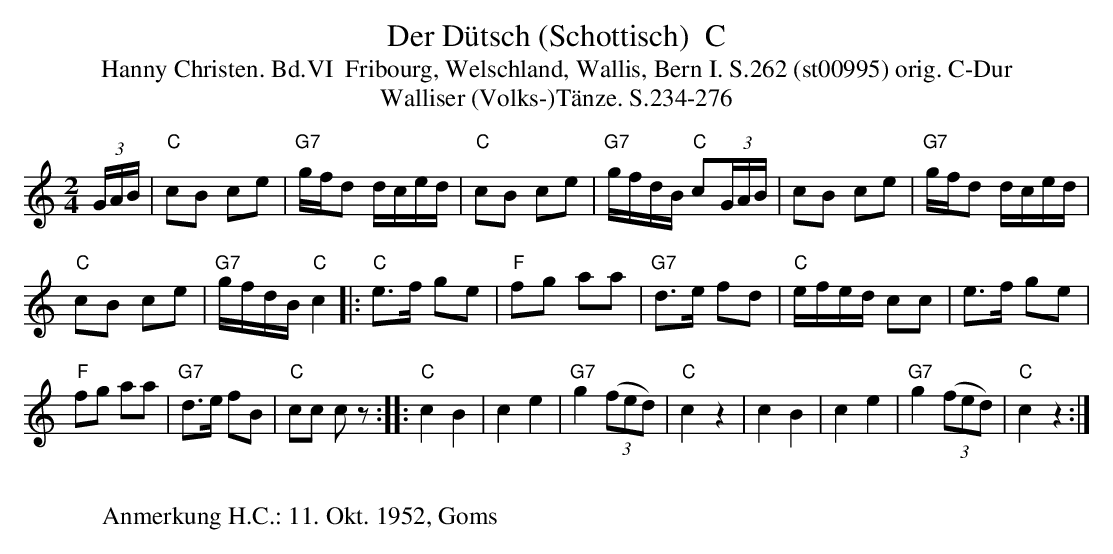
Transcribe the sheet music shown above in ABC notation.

X:1
T: Der D\"utsch (Schottisch)  C
T:Hanny Christen. Bd.VI  Fribourg, Welschland, Wallis, Bern I. S.262 (st00995) orig. C-Dur
T:Walliser (Volks-)T\"anze. S.234-276
M:2/4
L:1/16
K:C %%MIDI gchordon
(3GAB | "C"c2B2  c2e2 | "G7"gfd2 dced | "C"c2B2 c2e2 | "G7"gfdB "C"c2(3GAB | c2B2  c2e2 | "G7"gfd2 dced |
"C"c2B2 c2e2 | "G7"gfdB "C"c4 |: "C"e3f g2e2 | "F"f2g2 a2a2 | "G7"d3e f2d2 | "C"efed c2c2 | e3f g2e2 |
"F"f2g2 a2a2 | "G7"d3e f2B2 | "C"c2c2 c2z2 ::"C"c4B4 | c4e4 | "G7"g4 ((3f2e2d2) | "C"c4z4 |  c4B4 | c4e4 |  "G7"g4 ((3f2e2d2) | "C"c4z4 :|
W:
W:Anmerkung H.C.: 11. Okt. 1952, Goms
